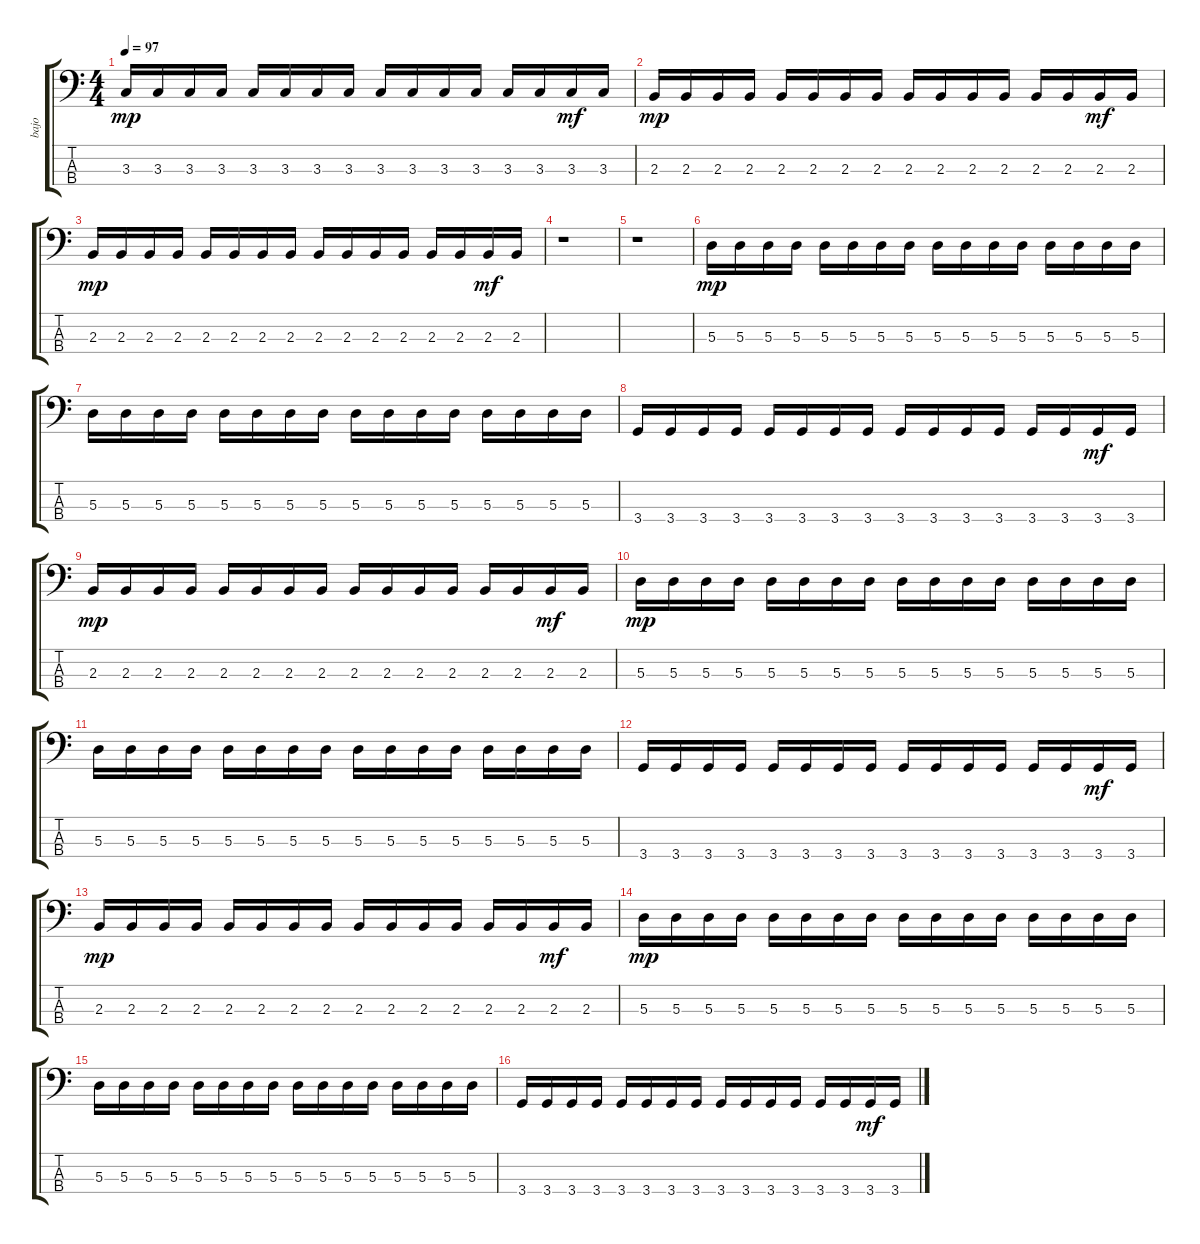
\track ("bajo" "bajo") {instrument electricbasspick}
\staff {score tabs}
\tuning (G2 D2 A1 E1) {hide}
\ts (4 4)
\tempo 97
\clef f4
\ks c
3.3.16{dy mp} 3.3.16 3.3.16 3.3.16 3.3.16 3.3.16 3.3.16 3.3.16 3.3.16 3.3.16 3.3.16 3.3.16 3.3.16 3.3.16 3.3.16{dy mf} 3.3.16 |
2.3.16{dy mp} 2.3.16 2.3.16 2.3.16 2.3.16 2.3.16 2.3.16 2.3.16 2.3.16 2.3.16 2.3.16 2.3.16 2.3.16 2.3.16 2.3.16{dy mf} 2.3.16 |
2.3.16{dy mp} 2.3.16 2.3.16 2.3.16 2.3.16 2.3.16 2.3.16 2.3.16 2.3.16 2.3.16 2.3.16 2.3.16 2.3.16 2.3.16 2.3.16{dy mf} 2.3.16 |
r.1 |
r.1 |
5.3.16{dy mp} 5.3.16 5.3.16 5.3.16 5.3.16 5.3.16 5.3.16 5.3.16 5.3.16 5.3.16 5.3.16 5.3.16 5.3.16 5.3.16 5.3.16 5.3.16 |
5.3.16 5.3.16 5.3.16 5.3.16 5.3.16 5.3.16 5.3.16 5.3.16 5.3.16 5.3.16 5.3.16 5.3.16 5.3.16 5.3.16 5.3.16 5.3.16 |
3.4.16 3.4.16 3.4.16 3.4.16 3.4.16 3.4.16 3.4.16 3.4.16 3.4.16 3.4.16 3.4.16 3.4.16 3.4.16 3.4.16 3.4.16{dy mf} 3.4.16 |
2.3.16{dy mp} 2.3.16 2.3.16 2.3.16 2.3.16 2.3.16 2.3.16 2.3.16 2.3.16 2.3.16 2.3.16 2.3.16 2.3.16 2.3.16 2.3.16{dy mf} 2.3.16 |
5.3.16{dy mp} 5.3.16 5.3.16 5.3.16 5.3.16 5.3.16 5.3.16 5.3.16 5.3.16 5.3.16 5.3.16 5.3.16 5.3.16 5.3.16 5.3.16 5.3.16 |
5.3.16 5.3.16 5.3.16 5.3.16 5.3.16 5.3.16 5.3.16 5.3.16 5.3.16 5.3.16 5.3.16 5.3.16 5.3.16 5.3.16 5.3.16 5.3.16 |
3.4.16 3.4.16 3.4.16 3.4.16 3.4.16 3.4.16 3.4.16 3.4.16 3.4.16 3.4.16 3.4.16 3.4.16 3.4.16 3.4.16 3.4.16{dy mf} 3.4.16 |
2.3.16{dy mp} 2.3.16 2.3.16 2.3.16 2.3.16 2.3.16 2.3.16 2.3.16 2.3.16 2.3.16 2.3.16 2.3.16 2.3.16 2.3.16 2.3.16{dy mf} 2.3.16 |
5.3.16{dy mp} 5.3.16 5.3.16 5.3.16 5.3.16 5.3.16 5.3.16 5.3.16 5.3.16 5.3.16 5.3.16 5.3.16 5.3.16 5.3.16 5.3.16 5.3.16 |
5.3.16 5.3.16 5.3.16 5.3.16 5.3.16 5.3.16 5.3.16 5.3.16 5.3.16 5.3.16 5.3.16 5.3.16 5.3.16 5.3.16 5.3.16 5.3.16 |
3.4.16 3.4.16 3.4.16 3.4.16 3.4.16 3.4.16 3.4.16 3.4.16 3.4.16 3.4.16 3.4.16 3.4.16 3.4.16 3.4.16 3.4.16{dy mf} 3.4.16
